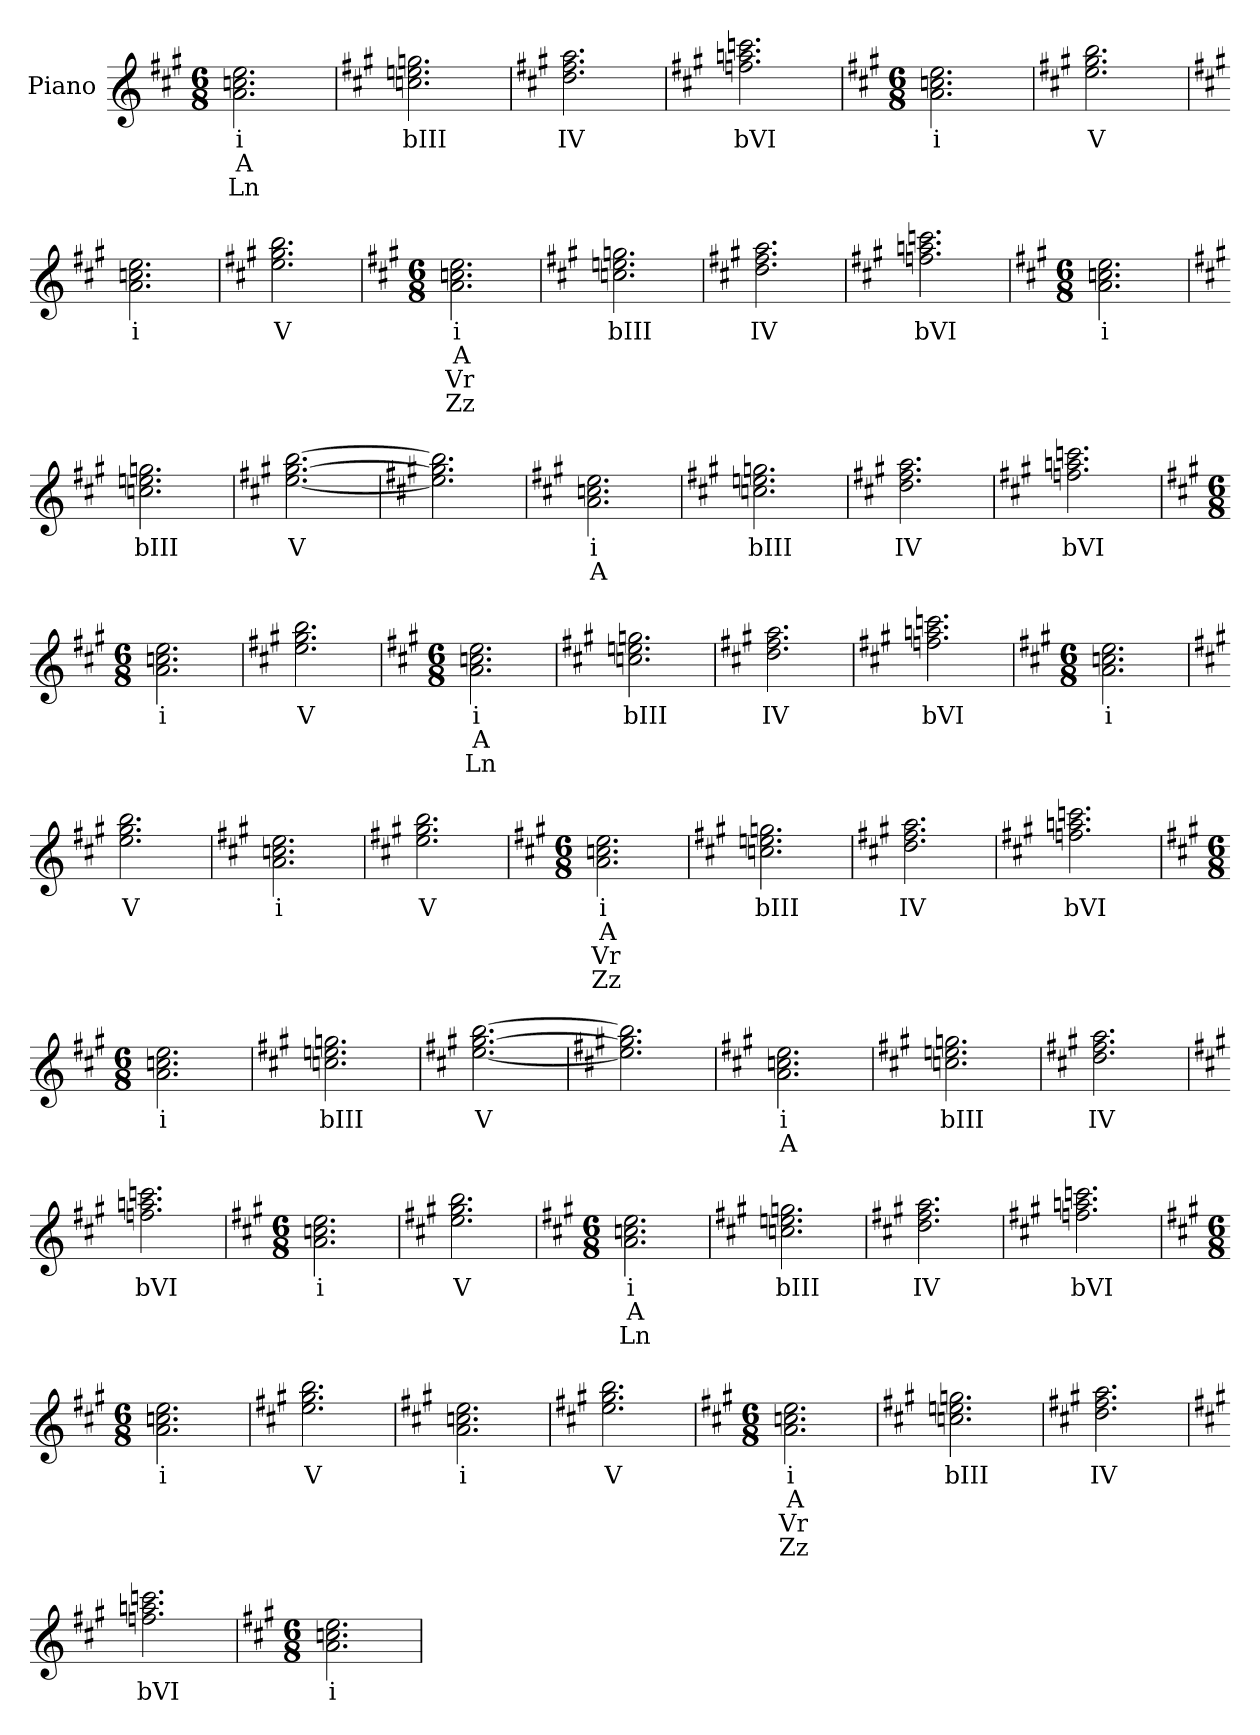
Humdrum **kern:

**kern	**text	**text	**text	**text
*part1	*part1	*part1	*part1	*part1
*staff1	*staff1	*staff1	*staff1	*staff1
*I"Piano	*	*	*	*
*I'Pno	*	*	*	*
*k[f#c#g#]	*	*	*	*
*A:	*	*	*	*
*M6/8	*	*	*	*
=	=	=	=	=
2.a 2.ccn 2.ee	i	A	Ln	.
=	=	=	=	=
*k[f#c#g#]	*	*	*	*
*A:	*	*	*	*
2.ccn 2.een 2.ggn	bIII	.	.	.
=	=	=	=	=
*k[f#c#g#]	*	*	*	*
*A:	*	*	*	*
2.dd 2.ff# 2.aa	IV	.	.	.
=	=	=	=	=
*k[f#c#g#]	*	*	*	*
*A:	*	*	*	*
2.ffn 2.aan 2.cccn	bVI	.	.	.
=	=	=	=	=
*k[f#c#g#]	*	*	*	*
*A:	*	*	*	*
*M6/8	*	*	*	*
2.a 2.ccn 2.ee	i	.	.	.
=	=	=	=	=
*k[f#c#g#]	*	*	*	*
*A:	*	*	*	*
2.ee 2.gg# 2.bb	V	.	.	.
=	=	=	=	=
*k[f#c#g#]	*	*	*	*
*A:	*	*	*	*
2.a 2.ccn 2.ee	i	.	.	.
=	=	=	=	=
*k[f#c#g#]	*	*	*	*
*A:	*	*	*	*
2.ee 2.gg# 2.bb	V	.	.	.
=	=	=	=	=
*k[f#c#g#]	*	*	*	*
*A:	*	*	*	*
*M6/8	*	*	*	*
2.a 2.ccn 2.ee	i	A	Vr	Zz
=	=	=	=	=
*k[f#c#g#]	*	*	*	*
*A:	*	*	*	*
2.ccn 2.een 2.ggn	bIII	.	.	.
=	=	=	=	=
*k[f#c#g#]	*	*	*	*
*A:	*	*	*	*
2.dd 2.ff# 2.aa	IV	.	.	.
=	=	=	=	=
*k[f#c#g#]	*	*	*	*
*A:	*	*	*	*
2.ffn 2.aan 2.cccn	bVI	.	.	.
=	=	=	=	=
*k[f#c#g#]	*	*	*	*
*A:	*	*	*	*
*M6/8	*	*	*	*
2.a 2.ccn 2.ee	i	.	.	.
=	=	=	=	=
*k[f#c#g#]	*	*	*	*
*A:	*	*	*	*
2.ccn 2.een 2.ggn	bIII	.	.	.
=	=	=	=	=
*k[f#c#g#]	*	*	*	*
*A:	*	*	*	*
[2.ee [2.gg# [2.bb	V	.	.	.
=	=	=	=	=
*k[f#c#g#]	*	*	*	*
*A:	*	*	*	*
2.ee] 2.gg#] 2.bb]	.	.	.	.
=	=	=	=	=
*k[f#c#g#]	*	*	*	*
*A:	*	*	*	*
2.a 2.ccn 2.ee	i	A	.	.
=	=	=	=	=
*k[f#c#g#]	*	*	*	*
*A:	*	*	*	*
2.ccn 2.een 2.ggn	bIII	.	.	.
=	=	=	=	=
*k[f#c#g#]	*	*	*	*
*A:	*	*	*	*
2.dd 2.ff# 2.aa	IV	.	.	.
=	=	=	=	=
*k[f#c#g#]	*	*	*	*
*A:	*	*	*	*
2.ffn 2.aan 2.cccn	bVI	.	.	.
=	=	=	=	=
*k[f#c#g#]	*	*	*	*
*A:	*	*	*	*
*M6/8	*	*	*	*
2.a 2.ccn 2.ee	i	.	.	.
=	=	=	=	=
*k[f#c#g#]	*	*	*	*
*A:	*	*	*	*
2.ee 2.gg# 2.bb	V	.	.	.
=	=	=	=	=
*k[f#c#g#]	*	*	*	*
*A:	*	*	*	*
*M6/8	*	*	*	*
2.a 2.ccn 2.ee	i	A	Ln	.
=	=	=	=	=
*k[f#c#g#]	*	*	*	*
*A:	*	*	*	*
2.ccn 2.een 2.ggn	bIII	.	.	.
=	=	=	=	=
*k[f#c#g#]	*	*	*	*
*A:	*	*	*	*
2.dd 2.ff# 2.aa	IV	.	.	.
=	=	=	=	=
*k[f#c#g#]	*	*	*	*
*A:	*	*	*	*
2.ffn 2.aan 2.cccn	bVI	.	.	.
=	=	=	=	=
*k[f#c#g#]	*	*	*	*
*A:	*	*	*	*
*M6/8	*	*	*	*
2.a 2.ccn 2.ee	i	.	.	.
=	=	=	=	=
*k[f#c#g#]	*	*	*	*
*A:	*	*	*	*
2.ee 2.gg# 2.bb	V	.	.	.
=	=	=	=	=
*k[f#c#g#]	*	*	*	*
*A:	*	*	*	*
2.a 2.ccn 2.ee	i	.	.	.
=	=	=	=	=
*k[f#c#g#]	*	*	*	*
*A:	*	*	*	*
2.ee 2.gg# 2.bb	V	.	.	.
=	=	=	=	=
*k[f#c#g#]	*	*	*	*
*A:	*	*	*	*
*M6/8	*	*	*	*
2.a 2.ccn 2.ee	i	A	Vr	Zz
=	=	=	=	=
*k[f#c#g#]	*	*	*	*
*A:	*	*	*	*
2.ccn 2.een 2.ggn	bIII	.	.	.
=	=	=	=	=
*k[f#c#g#]	*	*	*	*
*A:	*	*	*	*
2.dd 2.ff# 2.aa	IV	.	.	.
=	=	=	=	=
*k[f#c#g#]	*	*	*	*
*A:	*	*	*	*
2.ffn 2.aan 2.cccn	bVI	.	.	.
=	=	=	=	=
*k[f#c#g#]	*	*	*	*
*A:	*	*	*	*
*M6/8	*	*	*	*
2.a 2.ccn 2.ee	i	.	.	.
=	=	=	=	=
*k[f#c#g#]	*	*	*	*
*A:	*	*	*	*
2.ccn 2.een 2.ggn	bIII	.	.	.
=	=	=	=	=
*k[f#c#g#]	*	*	*	*
*A:	*	*	*	*
[2.ee [2.gg# [2.bb	V	.	.	.
=	=	=	=	=
*k[f#c#g#]	*	*	*	*
*A:	*	*	*	*
2.ee] 2.gg#] 2.bb]	.	.	.	.
=	=	=	=	=
*k[f#c#g#]	*	*	*	*
*A:	*	*	*	*
2.a 2.ccn 2.ee	i	A	.	.
=	=	=	=	=
*k[f#c#g#]	*	*	*	*
*A:	*	*	*	*
2.ccn 2.een 2.ggn	bIII	.	.	.
=	=	=	=	=
*k[f#c#g#]	*	*	*	*
*A:	*	*	*	*
2.dd 2.ff# 2.aa	IV	.	.	.
=	=	=	=	=
*k[f#c#g#]	*	*	*	*
*A:	*	*	*	*
2.ffn 2.aan 2.cccn	bVI	.	.	.
=	=	=	=	=
*k[f#c#g#]	*	*	*	*
*A:	*	*	*	*
*M6/8	*	*	*	*
2.a 2.ccn 2.ee	i	.	.	.
=	=	=	=	=
*k[f#c#g#]	*	*	*	*
*A:	*	*	*	*
2.ee 2.gg# 2.bb	V	.	.	.
=	=	=	=	=
*k[f#c#g#]	*	*	*	*
*A:	*	*	*	*
*M6/8	*	*	*	*
2.a 2.ccn 2.ee	i	A	Ln	.
=	=	=	=	=
*k[f#c#g#]	*	*	*	*
*A:	*	*	*	*
2.ccn 2.een 2.ggn	bIII	.	.	.
=	=	=	=	=
*k[f#c#g#]	*	*	*	*
*A:	*	*	*	*
2.dd 2.ff# 2.aa	IV	.	.	.
=	=	=	=	=
*k[f#c#g#]	*	*	*	*
*A:	*	*	*	*
2.ffn 2.aan 2.cccn	bVI	.	.	.
=	=	=	=	=
*k[f#c#g#]	*	*	*	*
*A:	*	*	*	*
*M6/8	*	*	*	*
2.a 2.ccn 2.ee	i	.	.	.
=	=	=	=	=
*k[f#c#g#]	*	*	*	*
*A:	*	*	*	*
2.ee 2.gg# 2.bb	V	.	.	.
=	=	=	=	=
*k[f#c#g#]	*	*	*	*
*A:	*	*	*	*
2.a 2.ccn 2.ee	i	.	.	.
=	=	=	=	=
*k[f#c#g#]	*	*	*	*
*A:	*	*	*	*
2.ee 2.gg# 2.bb	V	.	.	.
=	=	=	=	=
*k[f#c#g#]	*	*	*	*
*A:	*	*	*	*
*M6/8	*	*	*	*
2.a 2.ccn 2.ee	i	A	Vr	Zz
=	=	=	=	=
*k[f#c#g#]	*	*	*	*
*A:	*	*	*	*
2.ccn 2.een 2.ggn	bIII	.	.	.
=	=	=	=	=
*k[f#c#g#]	*	*	*	*
*A:	*	*	*	*
2.dd 2.ff# 2.aa	IV	.	.	.
=	=	=	=	=
*k[f#c#g#]	*	*	*	*
*A:	*	*	*	*
2.ffn 2.aan 2.cccn	bVI	.	.	.
=	=	=	=	=
*k[f#c#g#]	*	*	*	*
*A:	*	*	*	*
*M6/8	*	*	*	*
2.a 2.ccn 2.ee	i	.	.	.
=	=	=	=	=
*-	*-	*-	*-	*-
